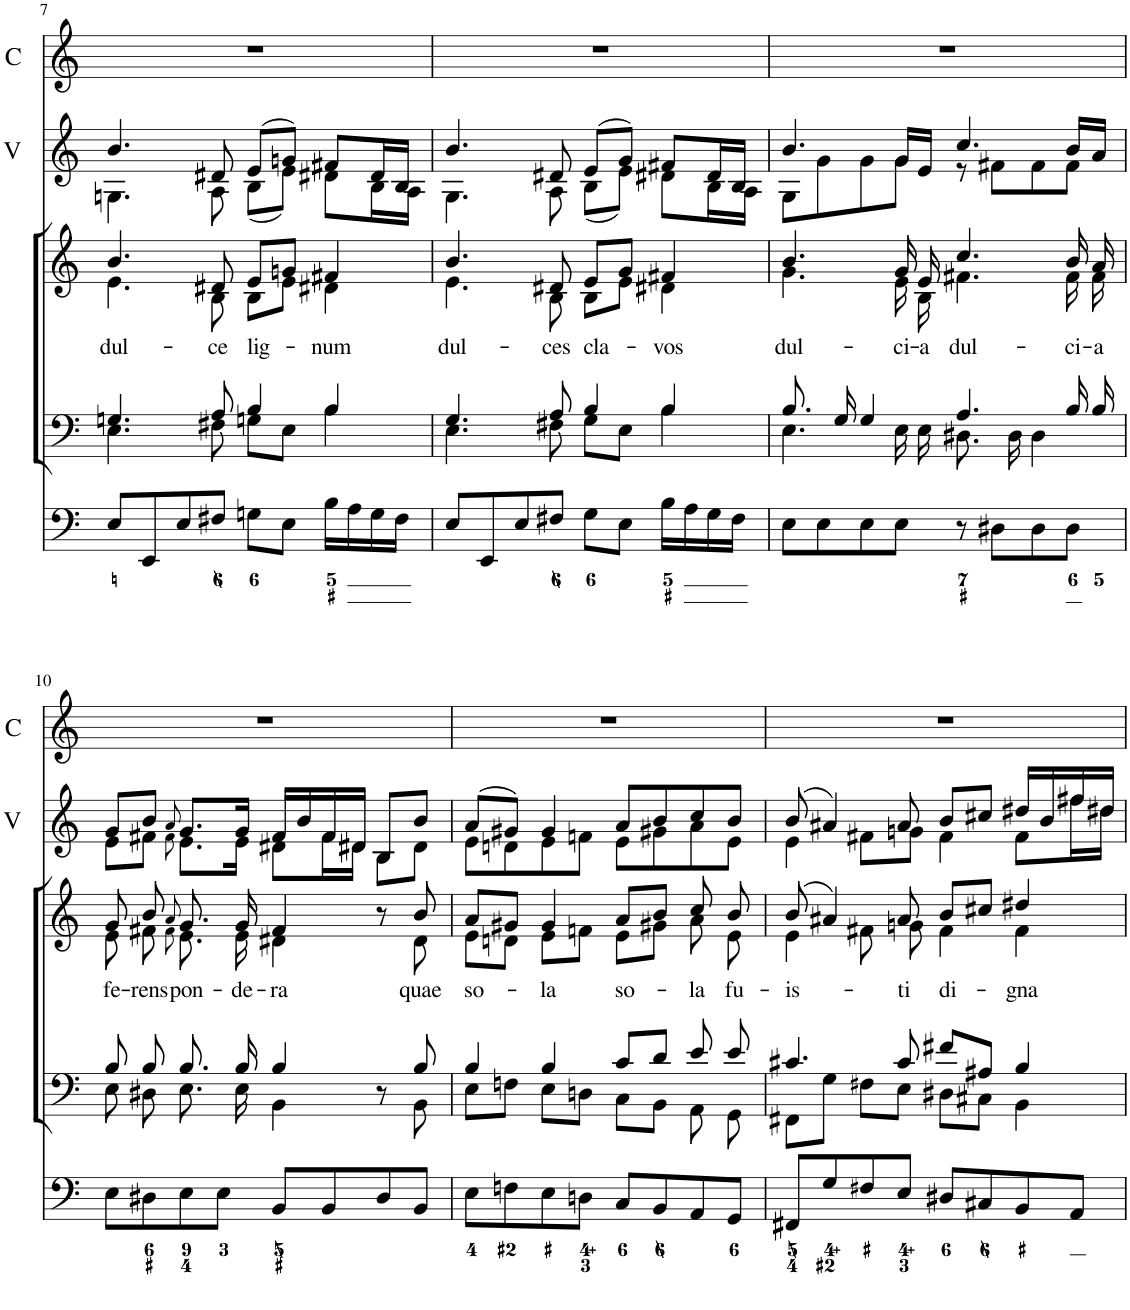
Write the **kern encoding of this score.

**kern	**kern	**kern	**text	**kern	**kern	**kern	**kern
*part7	*part6	*part5	*part5	*part4	*part3	*part2	*part1
*staff7	*staff6	*staff5	*staff5	*staff4	*staff3	*staff2	*staff1
*I"Organ	*I"Voice	*I"Voice	*	*I"Violin	*I"Violin	*I"2 Violini	*I"2 Clarini in C
*	*	*	*	*I'Vln.	*I'Vln.	*I'V	*I'C
!!LO:PB:g=z
*clefF4	*clefF4	*clefG2	*	*clefG2	*clefG2	*clefG2	*clefG2
*k[]	*k[]	*k[]	*	*k[]	*k[]	*k[]	*k[]
*M4/4	*M4/4	*M4/4	*	*M4/4	*M4/4	*M4/4	*M4/4
*met(c)	*met(c)	*met(c)	*	*met(c)	*met(c)	*met(c)	*met(c)
=7	=7	=7	=7	=7	=7	=7	=7
*	*^	*^	*	*	*	*	*
!	!	!	!	!	!LO:LY:b	!	!	!	!
*	*	*	*	*	*	*	*	*^	*
8E/L	4.Gn/	4.E\	4.b/	4.e\	dul-	4.Gn	4.b	4.b/	4.Gn\	1r
8EE/	.	.	.	.	.	.	.	.	.	.
8E/	.	.	.	.	.	.	.	.	.	.
!	!	!	!	!	!LO:LY:b	!	!	!	!	!
8F#X/J	8A/	8F#X\	8d#X/	8B\	-ce	8A	8d#X	8d#X/	8A\	.
!	!	!	!	!	!LO:LY:b	!	!	!	!	!
8Gn\L	4B/	8Gn\L	8e/L	8B\L	lig-	(8B	(8eL	(8e/L	(8B\L	.
8E\J	.	8E\J	8gn/J	8e\J	.	8e)	8gnJ)	8gn/J)	8e\J)	.
!	!	!	!	!	!LO:LY:b	!	!	!	!	!
16B\LL	4B/	4B\	4f#X/	4d#X\	-num	8d#X	8f#XL	8f#X/L	8d#X\L	.
16A\	.	.	.	.	.	.	.	.	.	.
16G\	.	.	.	.	.	16B	16d#L	16d#/L	16B\L	.
16F#\JJ	.	.	.	.	.	16A	16BJJ	16B/JJ	16A\JJ	.
=8	=8	=8	=8	=8	=8	=8	=8	=8	=8	=8
!	!	!	!	!	!LO:LY:b	!	!	!	!	!
8E/L	4.G/	4.E\	4.b/	4.e\	dul-	4.G	4.b	4.b/	4.G\	1r
8EE/	.	.	.	.	.	.	.	.	.	.
8E/	.	.	.	.	.	.	.	.	.	.
!	!	!	!	!	!LO:LY:b	!	!	!	!	!
8F#X/J	8A/	8F#X\	8d#X/	8B\	-ces	8A	8d#X	8d#X/	8A\	.
!	!	!	!	!	!LO:LY:b	!	!	!	!	!
8G\L	4B/	8G\L	8e/L	8B\L	cla-	(8B	(8eL	(8e/L	(8B\L	.
8E\J	.	8E\J	8g/J	8e\J	.	8e)	8gJ)	8g/J)	8e\J)	.
!	!	!	!	!	!LO:LY:b	!	!	!	!	!
16B\LL	4B/	4B\	4f#X/	4d#X\	-vos	8d#X	8f#XL	8f#X/L	8d#X\L	.
16A\	.	.	.	.	.	.	.	.	.	.
16G\	.	.	.	.	.	16B	16d#L	16d#/L	16B\L	.
16F#\JJ	.	.	.	.	.	16A	16BJJ	16B/JJ	16A\JJ	.
=9	=9	=9	=9	=9	=9	=9	=9	=9	=9	=9
!	!	!	!	!	!LO:LY:b	!	!	!	!	!
8E\L	8.B/	4.E\	4.b/	4.g\	dul-	8G	4.b	4.b/	8G\L	1r
8E\	.	.	.	.	.	8g	.	.	8g\	.
.	16G/	.	.	.	.	.	.	.	.	.
8E\	4G/	.	.	.	.	8g	.	.	8g\	.
!	!	!	!	!	!LO:LY:b	!	!	!	!	!
8E\J	.	16E\	16g/	16e\	-ci-	8g	16g	16g/LL	8g\J	.
!	!	!	!	!	!LO:LY:b	!	!	!	!	!
.	.	16E\	16e/	16B\	-a	.	16e	16e/JJ	.	.
!	!	!	!	!	!LO:LY:b	!	!	!	!	!
8r	4.A/	8.D#X\	4.cc/	4.f#X\	dul-	8r	4.cc	4.cc/	8r	.
8D#X\L	.	.	.	.	.	8f#X	.	.	8f#X\L	.
.	.	16D#\	.	.	.	.	.	.	.	.
8D#\	.	4D#\	.	.	.	8f#	.	.	8f#\	.
!	!	!	!	!	!LO:LY:b	!	!	!	!	!
8D#\J	16B/	.	16b/	16f#\	-ci-	8f#	16b	16b/LL	8f#\J	.
!	!	!	!	!	!LO:LY:b	!	!	!	!	!
.	16B/	.	16a/	16f#\	-a	.	16a	16a/JJ	.	.
!!LO:LB:g=z
=10	=10	=10	=10	=10	=10	=10	=10	=10	=10	=10
!	!	!	!	!	!LO:LY:b	!	!	!	!	!
8E\L	8B/	8E\	8g/	8e\	fe-	8e	8g	8g/L	8e\L	1r
!	!	!	!	!	!LO:LY:b	!	!	!	!	!
8D#X\	8B/	8D#X\	8b/	8f#X\	-rens	8f#X	8b	8b/J	8f#X\J	.
.	.	.	8qa/	8qf#\	.	8qf#	8qa	8qa/	8qf#\	.
!	!	!	!	!	!LO:LY:b	!	!	!	!	!
8E\	8.B/	8.E\	8.g/	8.e\	pon-	8.e	8.g	8.g/L	8.e\L	.
8E\J	.	.	.	.	.	.	.	.	.	.
!	!	!	!	!	!LO:LY:b	!	!	!	!	!
.	16B/	16E\	16g/	16e\	-de-	16e	16g	16g/Jk	16e\Jk	.
!	!	!	!	!	!LO:LY:b	!	!	!	!	!
8BB/L	4B/	4BB\	4f#/	4d#X\	-ra	8d#X	16f#X	16f#/LL	8d#X\L	.
.	.	.	.	.	.	.	16b	16b/	.	.
8BB/	.	.	.	.	.	16f#	16f#	16f#/	16f#\L	.
.	.	.	.	.	.	16d#X	16d#X	16d#/JJ	16d#X\JJ	.
8D#/	8r	8ryy	8r	8ryy	.	8B	8B	8B/L	8B\L	.
!	!	!	!	!	!LO:LY:b	!	!	!	!	!
8BB/J	8B/	8BB\	8b/	8d#\	quae	8d#	8b	8b/J	8d#\J	.
=11	=11	=11	=11	=11	=11	=11	=11	=11	=11	=11
!	!	!	!	!	!LO:LY:b	!	!	!	!	!
8E\L	4B/	8E\L	8a/L	8e\L	so-	8e	(8a	(8a/L	8e\L	1r
8Fn\	.	8Fn\J	8g#X/J	8dn\J	.	8dn	8g#X)	8g#X/J)	8dn\	.
!	!	!	!	!	!LO:LY:b	!	!	!	!	!
8E\	4B/	8E\L	4g#/	8e\L	-la	8e	4g#	4g#/	8e\	.
8Dn\J	.	8Dn\J	.	8fn\J	.	8fn	.	.	8fn\J	.
!	!	!	!	!	!LO:LY:b	!	!	!	!	!
8C/L	8c/L	8C\L	8a/L	8e\L	so-	8e	8a	8a/L	8e\L	.
8BB/	8d/J	8BB\J	8b/J	8g#X\J	.	8g#X	8b	8b/	8g#X\	.
!	!	!	!	!	!LO:LY:b	!	!	!	!	!
8AA/	8e/	8AA\	8cc/	8a\	-la	8a	8cc	8cc/	8a\	.
!	!	!	!	!	!LO:LY:b	!	!	!	!	!
8GG/J	8e/	8GG\	8b/	8e\	fu-	8e	8b	8b/J	8e\J	.
=12	=12	=12	=12	=12	=12	=12	=12	=12	=12	=12
!	!	!	!	!	!LO:LY:b	!	!	!	!	!
8FF#X/L	4.c#X/	8FF#X\L	(8b/	4e\	-is-	4e	(8b	(8b/	4e\	1r
8G/	.	8G\J	4a#X/)	.	.	.	4a#X)	4a#X/)	.	.
8F#X/	.	8F#X\L	.	8f#X\	.	8f#X	.	.	8f#X\L	.
!	!	!	!	!	!LO:LY:b	!	!	!	!	!
8E/J	8c#/	8E\J	8a#/	8gn\	-ti	8gn	8a#	8a#/	8gn\J	.
!	!	!	!	!	!LO:LY:b	!	!	!	!	!
8D#X/L	8f#X/L	8D#X\L	8b/L	4f#\	di-	4f#	8b	8b/L	4f#\	.
8C#X/	8A#X/J	8C#X\J	8cc#X/J	.	.	.	8cc#X	8cc#X/J	.	.
!	!	!	!	!	!LO:LY:b	!	!	!	!	!
8BB/	4B/	4BB\	4dd#X/	4f#\	-gna	8f#L	16dd#X	16dd#X/LL	8f#\L	.
.	.	.	.	.	.	.	16b	16b/	.	.
8AA/J	.	.	.	.	.	16ff#XL	16ff#X	16ff#X/	16ff#\L	.
.	.	.	.	.	.	16dd#XJJ	16dd#	16dd#/JJ	16dd#X\JJ	.
*	*v	*v	*	*	*	*	*	*v	*v	*
*	*	*v	*v	*	*	*	*	*
=	=	=	=	=	=	=	=
*-	*-	*-	*-	*-	*-	*-	*-
